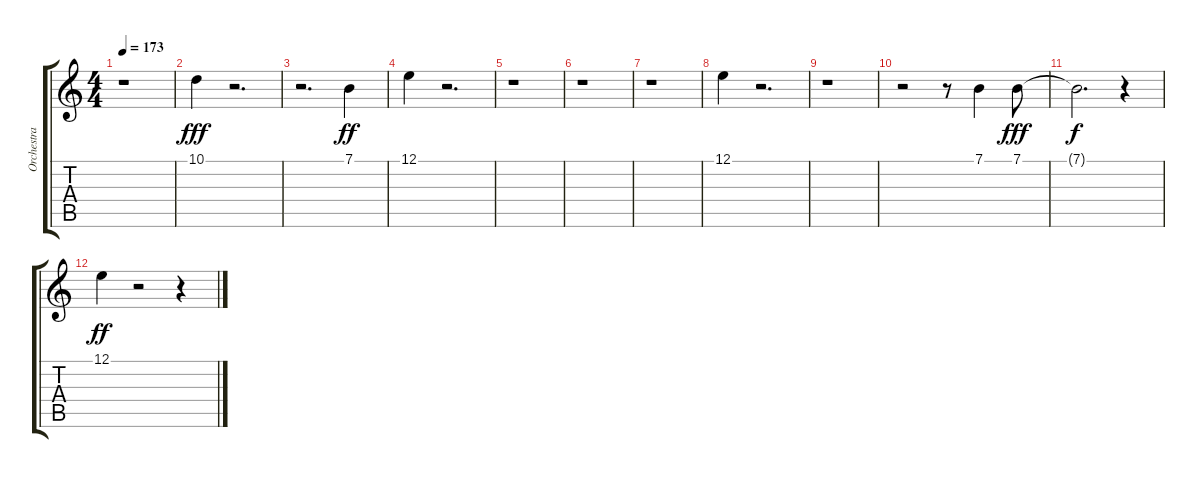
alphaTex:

\track ("Orchestra Hits" "Orchestra ") {instrument orchestrahit}
\staff {score tabs}
\tuning (E4 B3 G3 D3 A2 E2) {hide}
\ts (4 4)
\tempo 173
\clef g2
\ks c
r.1{dy fff} |
10.1.4 r.2{d} |
r.2{d} 7.1.4{dy ff} |
12.1.4 r.2{d} |
r.1 |
r.1 |
r.1 |
12.1.4 r.2{d} |
r.1 |
r.2 r.8 7.1.4 7.1.8{dy fff} |
7.1{t}.2{d dy f} r.4 |
12.1.4{dy ff} r.2 r.4
